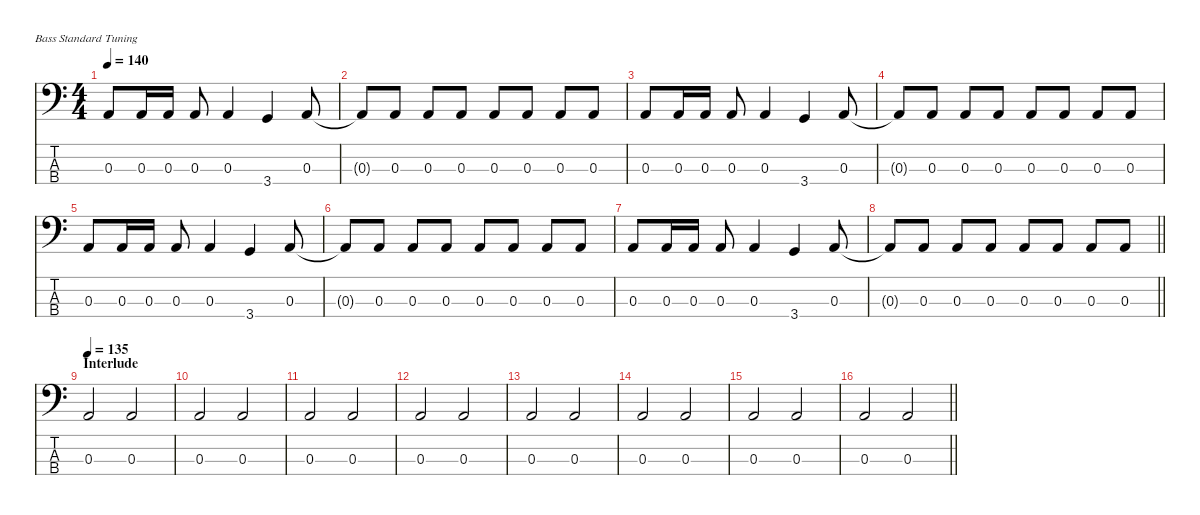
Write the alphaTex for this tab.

\defaultSystemsLayout 4
\hideDynamics
\bracketExtendMode nobrackets
\singleTrackTrackNamePolicy hidden
\multiTrackTrackNamePolicy hidden
\firstSystemTrackNameMode fullname
\firstSystemTrackNameOrientation horizontal
\otherSystemsTrackNameOrientation horizontal
\track ("John Paul Jones" "el.bs.") {instrument electricbassfinger}
\staff {score tabs}
\tuning (G2 D2 A1 E1)
\ts (4 4)
\tempo 140
\clef f4
\ks aminor
0.3.8{dy f beam Up} 0.3.16{beam Up} 0.3.16{beam Up} 0.3.8{beam Up} 0.3.4{beam Up} 3.4.4{beam Up} 0.3.8{beam Up} |
0.3{t}.8{beam Up} 0.3.8{beam Up} 0.3.8{beam Up} 0.3.8{beam Up} 0.3.8{beam Up} 0.3.8{beam Up} 0.3.8{beam Up} 0.3.8{beam Up} |
0.3.8{beam Up} 0.3.16{beam Up} 0.3.16{beam Up} 0.3.8{beam Up} 0.3.4{beam Up} 3.4.4{beam Up} 0.3.8{beam Up} |
0.3{t}.8{beam Up} 0.3.8{beam Up} 0.3.8{beam Up} 0.3.8{beam Up} 0.3.8{beam Up} 0.3.8{beam Up} 0.3.8{beam Up} 0.3.8{beam Up} |
0.3.8{beam Up} 0.3.16{beam Up} 0.3.16{beam Up} 0.3.8{beam Up} 0.3.4{beam Up} 3.4.4{beam Up} 0.3.8{beam Up} |
0.3{t}.8{beam Up} 0.3.8{beam Up} 0.3.8{beam Up} 0.3.8{beam Up} 0.3.8{beam Up} 0.3.8{beam Up} 0.3.8{beam Up} 0.3.8{beam Up} |
0.3.8{beam Up} 0.3.16{beam Up} 0.3.16{beam Up} 0.3.8{beam Up} 0.3.4{beam Up} 3.4.4{beam Up} 0.3.8{beam Up} |
\barLineRight lightlight
0.3{t}.8{beam Up} 0.3.8{beam Up} 0.3.8{beam Up} 0.3.8{beam Up} 0.3.8{beam Up} 0.3.8{beam Up} 0.3.8{beam Up} 0.3.8{beam Up} |
\section ("" "Interlude")
\tempo 135
0.3.2{beam Up} 0.3.2{beam Up} |
0.3.2{beam Up} 0.3.2{beam Up} |
0.3.2{beam Up} 0.3.2{beam Up} |
0.3.2{beam Up} 0.3.2{beam Up} |
0.3.2{beam Up} 0.3.2{beam Up} |
0.3.2{beam Up} 0.3.2{beam Up} |
0.3.2{beam Up} 0.3.2{beam Up} |
\barLineRight lightlight
0.3.2{beam Up} 0.3.2{beam Up}
